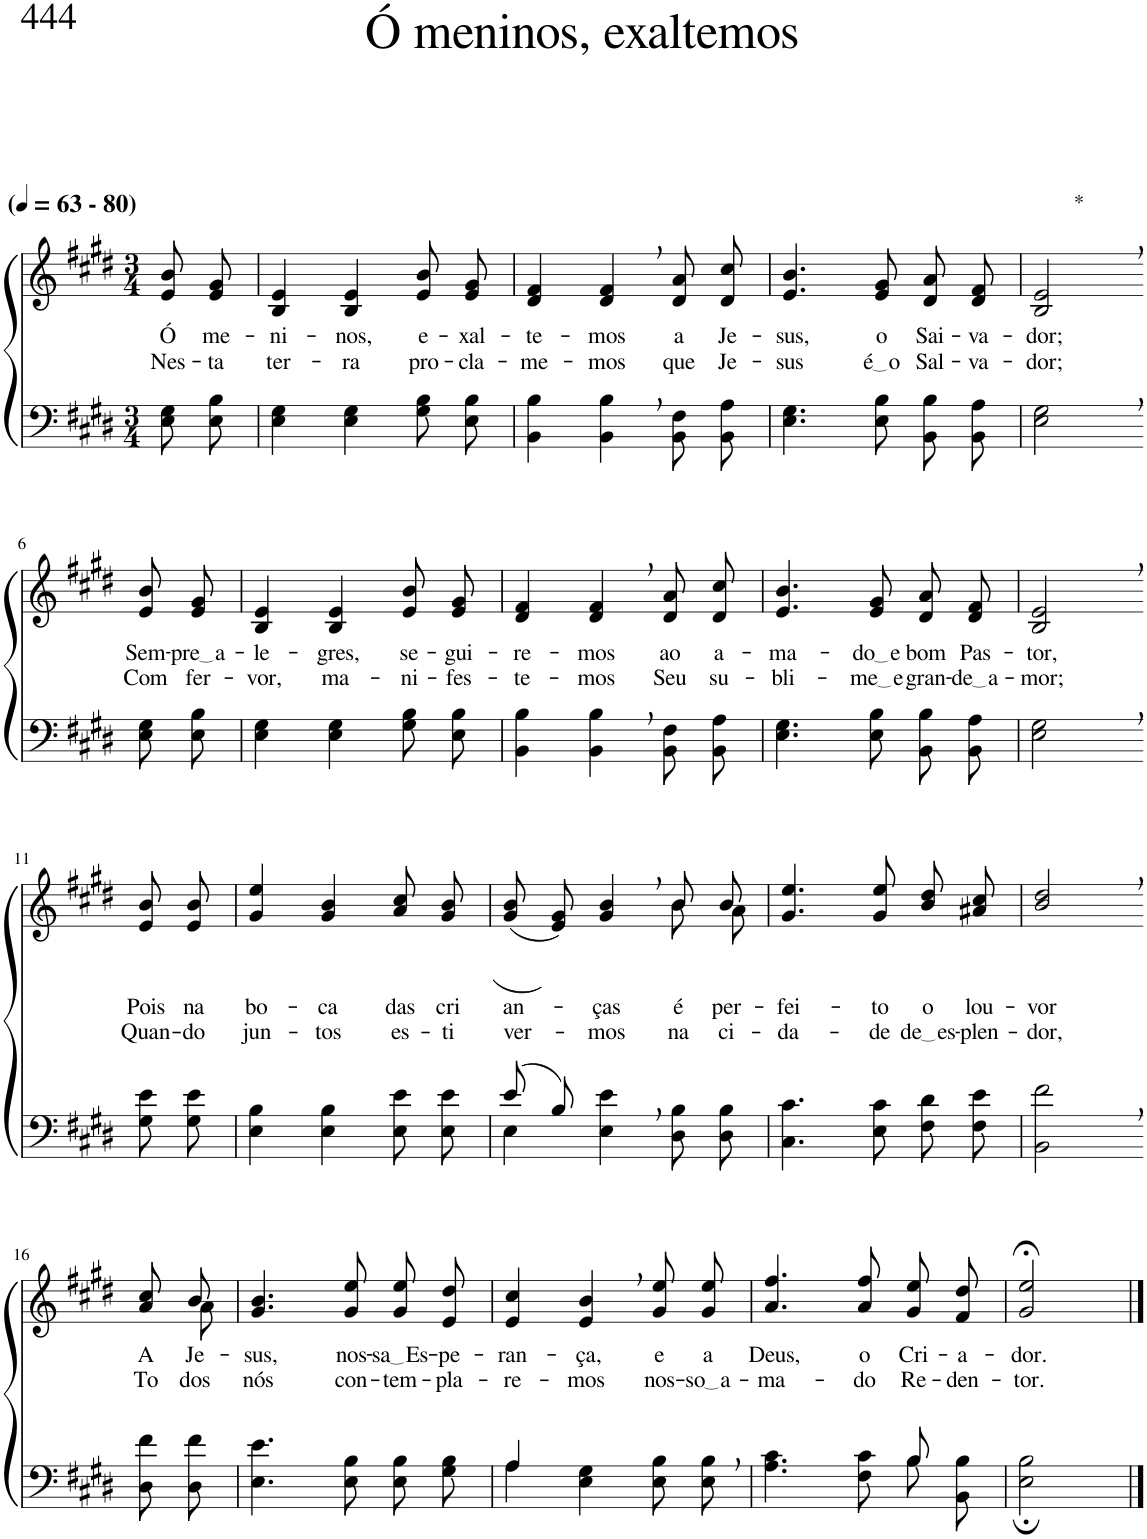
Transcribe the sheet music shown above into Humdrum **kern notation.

**kern	**kern	**text	**text
*part2	*part1	*part1	*part1
*staff2	*staff1	*staff1	*staff1
*I"Parte III e IV	*I"Parte I e II	*	*
*clefF4	*clefG2	*	*
*Trd1c2	*Trd1c2	*	*
*k[f#c#g#d#]	*k[f#c#g#d#]	*	*
*M3/4	*M3/4	*	*
*MM63	*MM63	*	*
=1	=1	=1	=1
!	!LO:TX:a:B:t=(	!	!
!	!LO:TX:a:B:t=- 80)	!	!
!	!	!LO:LY:b	!LO:LY:b
8E\ 8G#\L	8e/ 8b/L	Ó	Nes-
!	!	!LO:LY:b	!LO:LY:b
8E\ 8B\J	8e/ 8g#/J	me-	-ta
=2	=2	=2	=2
!	!	!LO:LY:b	!LO:LY:b
4E\ 4G#\	4B/ 4e/	-ni-	ter-
!	!	!LO:LY:b	!LO:LY:b
4E\ 4G#\	4B/ 4e/	-nos,	-ra
!	!	!LO:LY:b	!LO:LY:b
8G#\ 8B\L	8e/ 8b/L	e-	pro-
!	!	!LO:LY:b	!LO:LY:b
8E\ 8B\J	8e/ 8g#/J	-xal-	-cla-
=3	=3	=3	=3
!	!	!LO:LY:b	!LO:LY:b
4BB\ 4B\	4d#/ 4f#/	-te-	-me-
!	!	!LO:LY:b	!LO:LY:b
4BB\, 4B\,	4d#/, 4f#/,	-mos	-mos
!	!	!LO:LY:b	!LO:LY:b
8BB\ 8F#\L	8d#/ 8a/L	a	que
!	!	!LO:LY:b	!LO:LY:b
8BB\ 8A\J	8d#/ 8cc#/J	Je-	Je-
=4	=4	=4	=4
!	!	!LO:LY:b	!LO:LY:b
4.E\ 4.G#\	4.e/ 4.b/	-sus,	-sus
!	!	!LO:LY:b	!LO:LY:b
8E\ 8B\	8e/ 8g#/	o	é o
!	!	!LO:LY:b	!LO:LY:b
8BB\ 8B\L	8d#/ 8a/L	Sai-	Sal-
!	!	!LO:LY:b	!LO:LY:b
8BB\ 8A\J	8d#/ 8f#/J	-va-	-va-
=5	=5	=5	=5
!	!LO:TX:a:t=*	!	!
!	!	!LO:LY:b	!LO:LY:b
2E\, 2G#\,	2B/, 2e/,	-dor;	-dor;
!!LO:LB:g=z
=6-	=6-	=6-	=6-
!	!	!LO:LY:b	!LO:LY:b
8E\ 8G#\L	8e/ 8b/L	Sem-	Com
!	!	!LO:LY:b	!LO:LY:b
8E\ 8B\J	8e/ 8g#/J	pre a	fer-
=7	=7	=7	=7
!	!	!LO:LY:b	!LO:LY:b
4E\ 4G#\	4B/ 4e/	-le-	-vor,
!	!	!LO:LY:b	!LO:LY:b
4E\ 4G#\	4B/ 4e/	-gres,	ma-
!	!	!LO:LY:b	!LO:LY:b
8G#\ 8B\L	8e/ 8b/L	se-	-ni-
!	!	!LO:LY:b	!LO:LY:b
8E\ 8B\J	8e/ 8g#/J	-gui-	-fes-
=8	=8	=8	=8
!	!	!LO:LY:b	!LO:LY:b
4BB\ 4B\	4d#/ 4f#/	-re-	-te-
!	!	!LO:LY:b	!LO:LY:b
4BB\, 4B\,	4d#/, 4f#/,	-mos	-mos
!	!	!LO:LY:b	!LO:LY:b
8BB\ 8F#\L	8d#/ 8a/L	ao	Seu
!	!	!LO:LY:b	!LO:LY:b
8BB\ 8A\J	8d#/ 8cc#/J	a-	su-
=9	=9	=9	=9
!	!	!LO:LY:b	!LO:LY:b
4.E\ 4.G#\	4.e/ 4.b/	-ma-	-bli-
!	!	!LO:LY:b	!LO:LY:b
8E\ 8B\	8e/ 8g#/	do e	me e
!	!	!LO:LY:b	!LO:LY:b
8BB\ 8B\L	8d#/ 8a/L	bom	gran-
!	!	!LO:LY:b	!LO:LY:b
8BB\ 8A\J	8d#/ 8f#/J	Pas-	de a
=10	=10	=10	=10
!	!	!LO:LY:b	!LO:LY:b
2E\, 2G#\,	2B/, 2e/,	-tor,	-mor;
!!LO:LB:g=z
=11-	=11-	=11-	=11-
!	!	!LO:LY:b	!LO:LY:b
8G#\ 8e\L	8e/ 8b/L	Pois	Quan-
!	!	!LO:LY:b	!LO:LY:b
8G#\ 8e\J	8e/ 8b/J	na	-do
=12	=12	=12	=12
!	!	!LO:LY:b	!LO:LY:b
4E\ 4B\	4g#/ 4ee/	bo-	jun-
!	!	!LO:LY:b	!LO:LY:b
4E\ 4B\	4g#/ 4b/	-ca	-tos
!	!	!LO:LY:b	!LO:LY:b
8E\ 8e\L	8a/ 8cc#/L	das	es-
!	!	!LO:LY:b	!LO:LY:b
8E\ 8e\J	8g#/ 8b/J	cri-	-ti-
=13	=13	=13	=13
*^	*^	*	*
!	!	!	!	!LO:LY:b	!LO:LY:b
(8e/L	4E\	2ryy	((8g#/ 8b/L	-an-	-ver-
8B/J)	.	.	8e/ 8g#/J))	.	.
!	!	!	!	!LO:LY:b	!LO:LY:b
4ryy	4E\ 4e\	.	4g#/ 4b/	-ças	-mos
!	!	!	!	!LO:LY:b	!LO:LY:b
4ryy	8D#\ 8B\L	8b\L	8b/L	é	na
!	!	!	!	!LO:LY:b	!LO:LY:b
.	8D#\ 8B\J	8a\J	8b/J	per-	ci-
=14	=14	=14	=14	=14	=14
!	!	!	!	!LO:LY:b	!LO:LY:b
*v	*v	*	*	*	*
*	*v	*v	*	*
4.C#\ 4.c#\	4.g#/ 4.ee/	-fei-	-da-
!	!	!LO:LY:b	!LO:LY:b
8E\ 8c#\	8g#/ 8ee/	-to	-de
!	!	!LO:LY:b	!LO:LY:b
8F#\ 8d#\L	8b\ 8dd#\L	o	de es
!	!	!LO:LY:b	!LO:LY:b
8F#\ 8e\J	8a#X\ 8cc#\J	lou-	-plen-
=15	=15	=15	=15
!	!	!LO:LY:b	!LO:LY:b
2BB\, 2f#\,	2b/, 2dd#/,	-vor	-dor,
!!LO:LB:g=z
=16-	=16-	=16-	=16-
!	!	!LO:LY:b	!LO:LY:b
*	*^	*	*
8D#\ 8f#\L	8a/ 8cc#/L	8ryy	A	To-
!	!	!	!LO:LY:b	!LO:LY:b
8D#\ 8f#\J	8b/J	8a\	Je-	-dos
=17	=17	=17	=17	=17
!	!	!	!LO:LY:b	!LO:LY:b
*	*v	*v	*	*
4.E\ 4.e\	4.g#/ 4.b/	-sus,	nós
!	!	!LO:LY:b	!LO:LY:b
8E\ 8B\	8g#/ 8ee/	nos-	con-
!	!	!LO:LY:b	!LO:LY:b
8E\ 8B\L	8g#\ 8ee\L	sa Es	-tem-
!	!	!LO:LY:b	!LO:LY:b
8G#\ 8B\J	8e\ 8dd#\J	-pe-	-pla-
=18	=18	=18	=18
*^	*	*	*
!	!	!	!LO:LY:b	!LO:LY:b
4A/	4A\	4e/ 4cc#/	-ran-	-re-
!	!	!	!LO:LY:b	!LO:LY:b
2ryy	4E\ 4G#\	4e/, 4b/,	-ça,	-mos
!	!	!	!LO:LY:b	!LO:LY:b
.	8E\ 8B\L	8g#\ 8ee\L	e	nos-
!	!	!	!LO:LY:b	!LO:LY:b
.	8E\ 8B\J	8g#\ 8ee\J	a	so a
=19	=19	=19	=19	=19
!	!	!	!LO:LY:b	!LO:LY:b
2ryy	4.A\ 4.c#\	4.a/ 4.ff#/	Deus,	-ma-
!	!	!	!LO:LY:b	!LO:LY:b
.	8F#\ 8c#\	8a/ 8ff#/	o	-do
!	!	!	!LO:LY:b	!LO:LY:b
8B/	8B\L	8g#\ 8ee\L	Cri-	Re-
!	!	!	!LO:LY:b	!LO:LY:b
8ryy	8BB\ 8B\J	8f#\ 8dd#\J	-a-	-den-
=20	=20	=20	=20	=20
!	!	!	!LO:LY:b	!LO:LY:b
*v	*v	*	*	*
2E\; 2B\;	2g#/;< 2ee/;<	-dor.	-tor.
==	==	==	==
*-	*-	*-	*-
